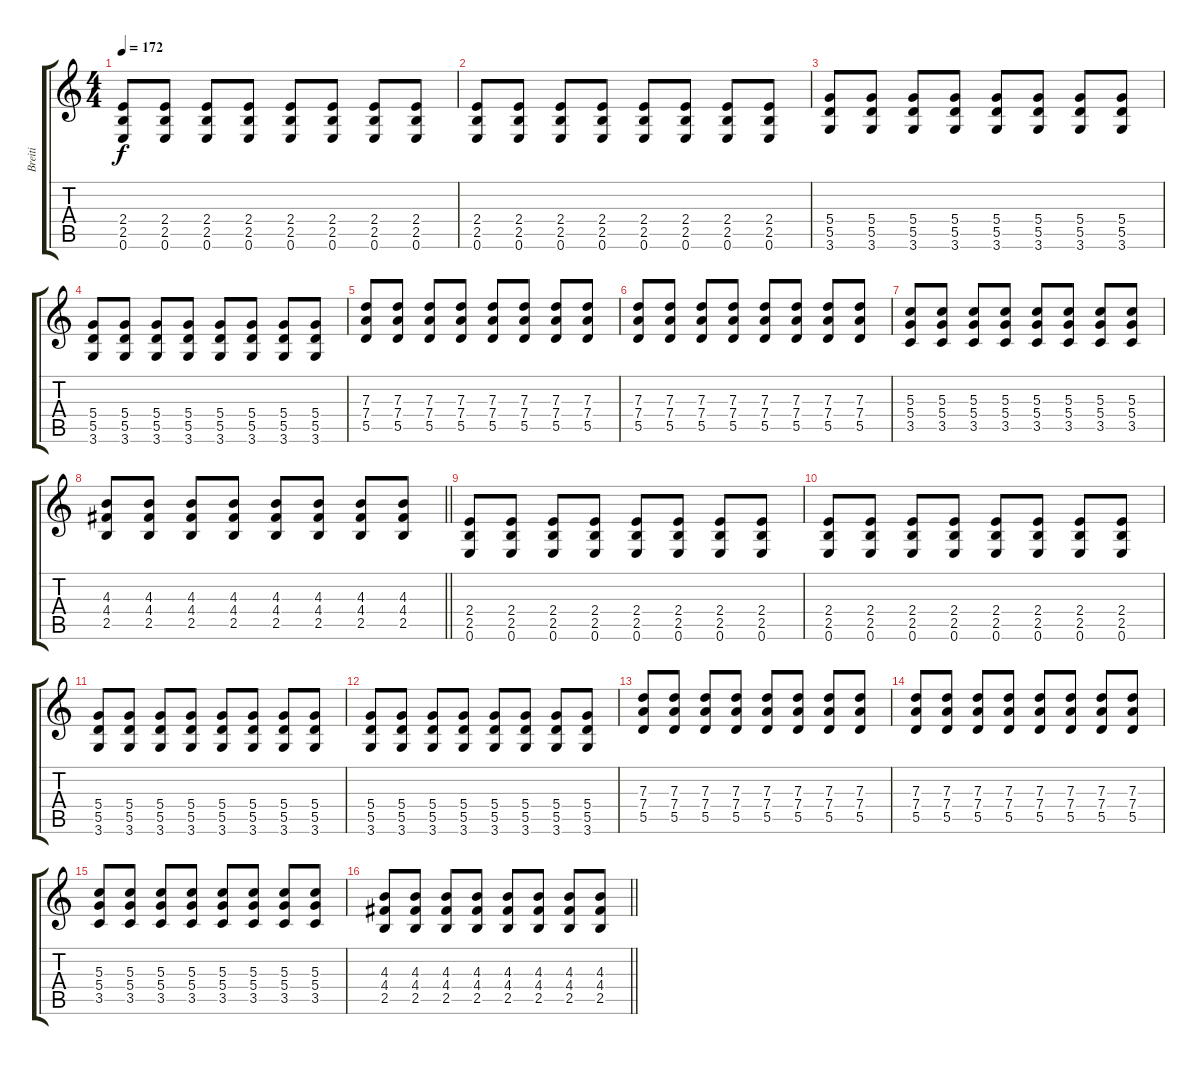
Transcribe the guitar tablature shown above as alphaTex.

\track ("Breiti" "Breiti") {instrument distortionguitar}
\staff {score tabs}
\tuning (E4 B3 G3 D3 A2 E2) {hide}
\ts (4 4)
\tempo 172
\clef g2
\ks c
(2.4 2.5 0.6).8{dy f} (2.4 2.5 0.6).8 (2.4 2.5 0.6).8 (2.4 2.5 0.6).8 (2.4 2.5 0.6).8 (2.4 2.5 0.6).8 (2.4 2.5 0.6).8 (2.4 2.5 0.6).8 |
(2.4 2.5 0.6).8 (2.4 2.5 0.6).8 (2.4 2.5 0.6).8 (2.4 2.5 0.6).8 (2.4 2.5 0.6).8 (2.4 2.5 0.6).8 (2.4 2.5 0.6).8 (2.4 2.5 0.6).8 |
(5.4 5.5 3.6).8 (5.4 5.5 3.6).8 (5.4 5.5 3.6).8 (5.4 5.5 3.6).8 (5.4 5.5 3.6).8 (5.4 5.5 3.6).8 (5.4 5.5 3.6).8 (5.4 5.5 3.6).8 |
(5.4 5.5 3.6).8 (5.4 5.5 3.6).8 (5.4 5.5 3.6).8 (5.4 5.5 3.6).8 (5.4 5.5 3.6).8 (5.4 5.5 3.6).8 (5.4 5.5 3.6).8 (5.4 5.5 3.6).8 |
(7.3 7.4 5.5).8 (7.3 7.4 5.5).8 (7.3 7.4 5.5).8 (7.3 7.4 5.5).8 (7.3 7.4 5.5).8 (7.3 7.4 5.5).8 (7.3 7.4 5.5).8 (7.3 7.4 5.5).8 |
(7.3 7.4 5.5).8 (7.3 7.4 5.5).8 (7.3 7.4 5.5).8 (7.3 7.4 5.5).8 (7.3 7.4 5.5).8 (7.3 7.4 5.5).8 (7.3 7.4 5.5).8 (7.3 7.4 5.5).8 |
(5.3 5.4 3.5).8 (5.3 5.4 3.5).8 (5.3 5.4 3.5).8 (5.3 5.4 3.5).8 (5.3 5.4 3.5).8 (5.3 5.4 3.5).8 (5.3 5.4 3.5).8 (5.3 5.4 3.5).8 |
\barLineRight lightlight
(4.3 4.4 2.5).8 (4.3 4.4 2.5).8 (4.3 4.4 2.5).8 (4.3 4.4 2.5).8 (4.3 4.4 2.5).8 (4.3 4.4 2.5).8 (4.3 4.4 2.5).8 (4.3 4.4 2.5).8 |
(2.4 2.5 0.6).8 (2.4 2.5 0.6).8 (2.4 2.5 0.6).8 (2.4 2.5 0.6).8 (2.4 2.5 0.6).8 (2.4 2.5 0.6).8 (2.4 2.5 0.6).8 (2.4 2.5 0.6).8 |
(2.4 2.5 0.6).8 (2.4 2.5 0.6).8 (2.4 2.5 0.6).8 (2.4 2.5 0.6).8 (2.4 2.5 0.6).8 (2.4 2.5 0.6).8 (2.4 2.5 0.6).8 (2.4 2.5 0.6).8 |
(5.4 5.5 3.6).8 (5.4 5.5 3.6).8 (5.4 5.5 3.6).8 (5.4 5.5 3.6).8 (5.4 5.5 3.6).8 (5.4 5.5 3.6).8 (5.4 5.5 3.6).8 (5.4 5.5 3.6).8 |
(5.4 5.5 3.6).8 (5.4 5.5 3.6).8 (5.4 5.5 3.6).8 (5.4 5.5 3.6).8 (5.4 5.5 3.6).8 (5.4 5.5 3.6).8 (5.4 5.5 3.6).8 (5.4 5.5 3.6).8 |
(7.3 7.4 5.5).8 (7.3 7.4 5.5).8 (7.3 7.4 5.5).8 (7.3 7.4 5.5).8 (7.3 7.4 5.5).8 (7.3 7.4 5.5).8 (7.3 7.4 5.5).8 (7.3 7.4 5.5).8 |
(7.3 7.4 5.5).8 (7.3 7.4 5.5).8 (7.3 7.4 5.5).8 (7.3 7.4 5.5).8 (7.3 7.4 5.5).8 (7.3 7.4 5.5).8 (7.3 7.4 5.5).8 (7.3 7.4 5.5).8 |
(5.3 5.4 3.5).8 (5.3 5.4 3.5).8 (5.3 5.4 3.5).8 (5.3 5.4 3.5).8 (5.3 5.4 3.5).8 (5.3 5.4 3.5).8 (5.3 5.4 3.5).8 (5.3 5.4 3.5).8 |
\barLineRight lightlight
(4.3 4.4 2.5).8 (4.3 4.4 2.5).8 (4.3 4.4 2.5).8 (4.3 4.4 2.5).8 (4.3 4.4 2.5).8 (4.3 4.4 2.5).8 (4.3 4.4 2.5).8 (4.3 4.4 2.5).8
